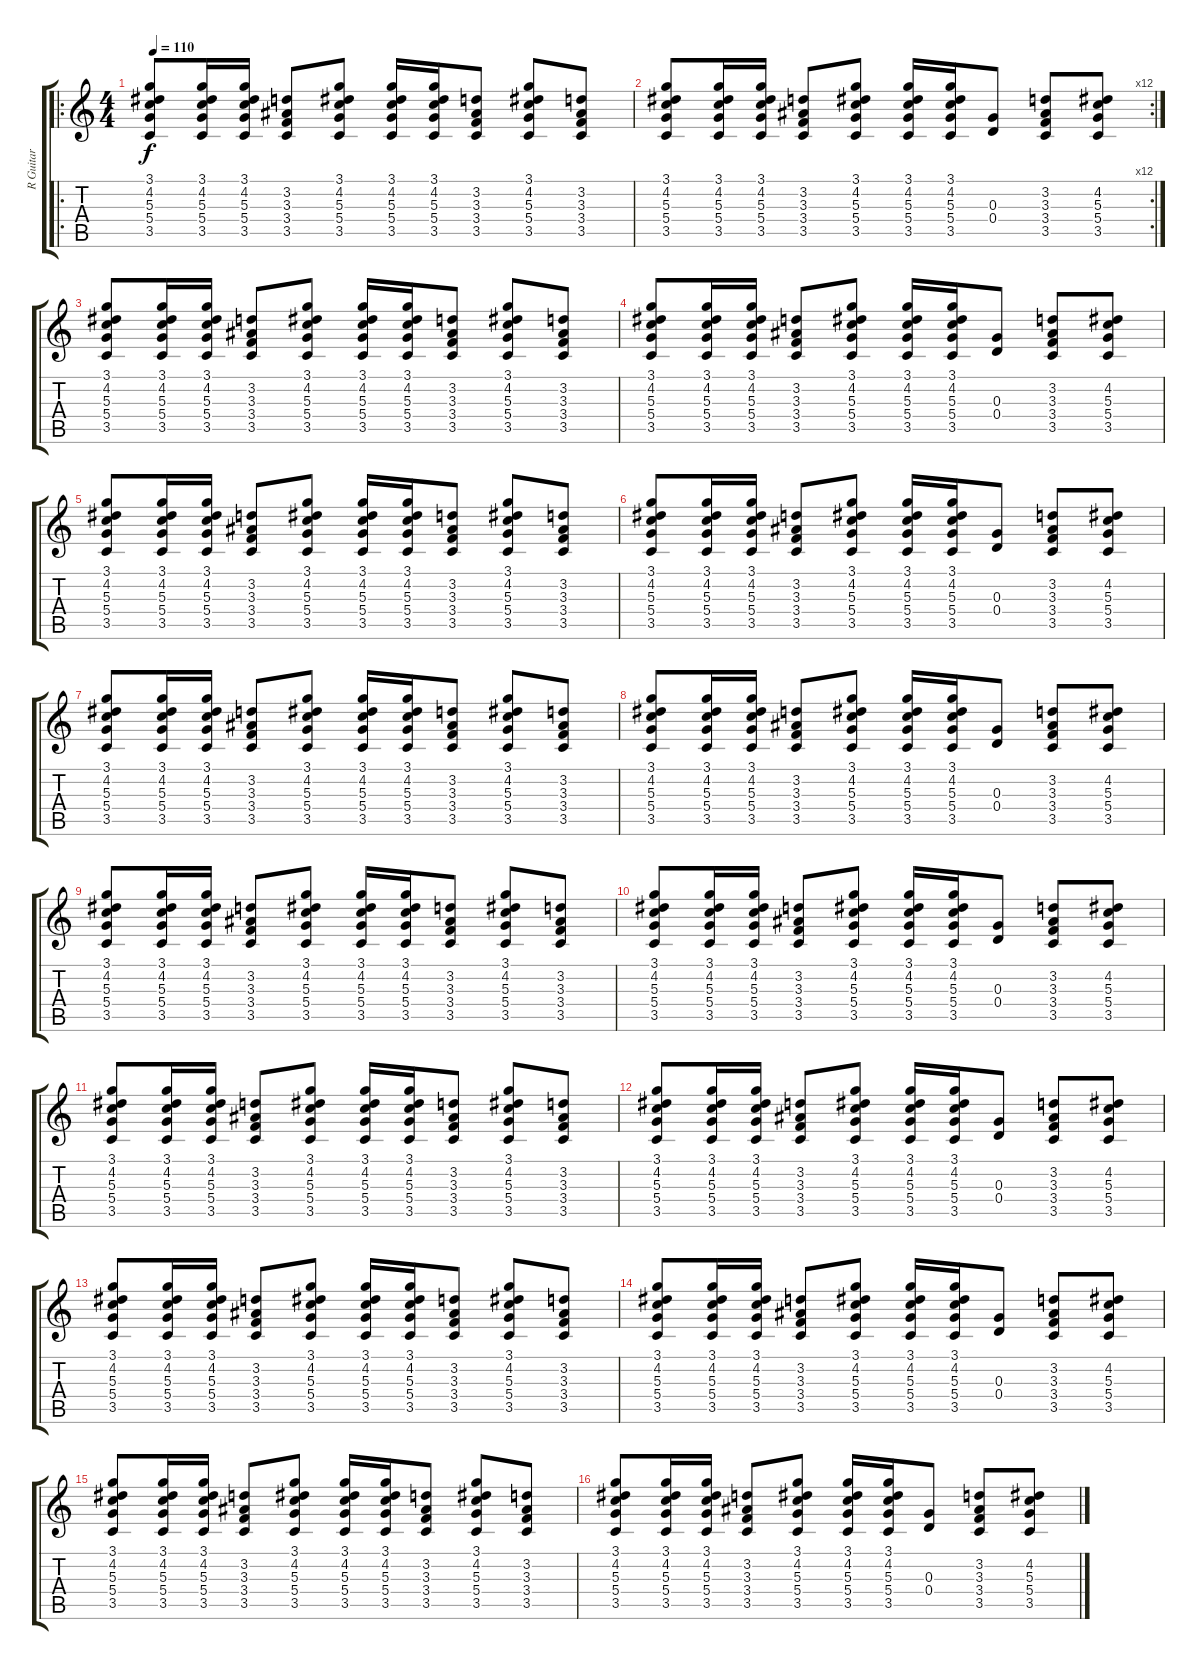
\track ("R Guitar" "R Guitar") {instrument acousticguitarnylon}
\staff {score tabs}
\tuning (E4 B3 G3 D3 A2 E2) {hide}
\ro
\ts (4 4)
\tempo 110
\clef g2
\ks c
(3.1 4.2 5.3 5.4 3.5).8{dy f instrument acousticguitarnylon} (3.1 4.2 5.3 5.4 3.5).16 (3.1 4.2 5.3 5.4 3.5).16 (3.2 3.3 3.4 3.5).8 (3.1 4.2 5.3 5.4 3.5).8 (3.1 4.2 5.3 5.4 3.5).16 (3.1 4.2 5.3 5.4 3.5).16 (3.2 3.3 3.4 3.5).8 (3.1 4.2 5.3 5.4 3.5).8 (3.2 3.3 3.4 3.5).8 |
\rc 12
(3.1 4.2 5.3 5.4 3.5).8 (3.1 4.2 5.3 5.4 3.5).16 (3.1 4.2 5.3 5.4 3.5).16 (3.2 3.3 3.4 3.5).8 (3.1 4.2 5.3 5.4 3.5).8 (3.1 4.2 5.3 5.4 3.5).16 (3.1 4.2 5.3 5.4 3.5).16 (0.3 0.4).8 (3.2 3.3 3.4 3.5).8 (4.2 5.3 5.4 3.5).8 |
(3.1 4.2 5.3 5.4 3.5).8 (3.1 4.2 5.3 5.4 3.5).16 (3.1 4.2 5.3 5.4 3.5).16 (3.2 3.3 3.4 3.5).8 (3.1 4.2 5.3 5.4 3.5).8 (3.1 4.2 5.3 5.4 3.5).16 (3.1 4.2 5.3 5.4 3.5).16 (3.2 3.3 3.4 3.5).8 (3.1 4.2 5.3 5.4 3.5).8 (3.2 3.3 3.4 3.5).8 |
(3.1 4.2 5.3 5.4 3.5).8 (3.1 4.2 5.3 5.4 3.5).16 (3.1 4.2 5.3 5.4 3.5).16 (3.2 3.3 3.4 3.5).8 (3.1 4.2 5.3 5.4 3.5).8 (3.1 4.2 5.3 5.4 3.5).16 (3.1 4.2 5.3 5.4 3.5).16 (0.3 0.4).8 (3.2 3.3 3.4 3.5).8 (4.2 5.3 5.4 3.5).8 |
(3.1 4.2 5.3 5.4 3.5).8 (3.1 4.2 5.3 5.4 3.5).16 (3.1 4.2 5.3 5.4 3.5).16 (3.2 3.3 3.4 3.5).8 (3.1 4.2 5.3 5.4 3.5).8 (3.1 4.2 5.3 5.4 3.5).16 (3.1 4.2 5.3 5.4 3.5).16 (3.2 3.3 3.4 3.5).8 (3.1 4.2 5.3 5.4 3.5).8 (3.2 3.3 3.4 3.5).8 |
(3.1 4.2 5.3 5.4 3.5).8 (3.1 4.2 5.3 5.4 3.5).16 (3.1 4.2 5.3 5.4 3.5).16 (3.2 3.3 3.4 3.5).8 (3.1 4.2 5.3 5.4 3.5).8 (3.1 4.2 5.3 5.4 3.5).16 (3.1 4.2 5.3 5.4 3.5).16 (0.3 0.4).8 (3.2 3.3 3.4 3.5).8 (4.2 5.3 5.4 3.5).8 |
(3.1 4.2 5.3 5.4 3.5).8 (3.1 4.2 5.3 5.4 3.5).16 (3.1 4.2 5.3 5.4 3.5).16 (3.2 3.3 3.4 3.5).8 (3.1 4.2 5.3 5.4 3.5).8 (3.1 4.2 5.3 5.4 3.5).16 (3.1 4.2 5.3 5.4 3.5).16 (3.2 3.3 3.4 3.5).8 (3.1 4.2 5.3 5.4 3.5).8 (3.2 3.3 3.4 3.5).8 |
(3.1 4.2 5.3 5.4 3.5).8 (3.1 4.2 5.3 5.4 3.5).16 (3.1 4.2 5.3 5.4 3.5).16 (3.2 3.3 3.4 3.5).8 (3.1 4.2 5.3 5.4 3.5).8 (3.1 4.2 5.3 5.4 3.5).16 (3.1 4.2 5.3 5.4 3.5).16 (0.3 0.4).8 (3.2 3.3 3.4 3.5).8 (4.2 5.3 5.4 3.5).8 |
(3.1 4.2 5.3 5.4 3.5).8 (3.1 4.2 5.3 5.4 3.5).16 (3.1 4.2 5.3 5.4 3.5).16 (3.2 3.3 3.4 3.5).8 (3.1 4.2 5.3 5.4 3.5).8 (3.1 4.2 5.3 5.4 3.5).16 (3.1 4.2 5.3 5.4 3.5).16 (3.2 3.3 3.4 3.5).8 (3.1 4.2 5.3 5.4 3.5).8 (3.2 3.3 3.4 3.5).8 |
(3.1 4.2 5.3 5.4 3.5).8 (3.1 4.2 5.3 5.4 3.5).16 (3.1 4.2 5.3 5.4 3.5).16 (3.2 3.3 3.4 3.5).8 (3.1 4.2 5.3 5.4 3.5).8 (3.1 4.2 5.3 5.4 3.5).16 (3.1 4.2 5.3 5.4 3.5).16 (0.3 0.4).8 (3.2 3.3 3.4 3.5).8 (4.2 5.3 5.4 3.5).8 |
(3.1 4.2 5.3 5.4 3.5).8 (3.1 4.2 5.3 5.4 3.5).16 (3.1 4.2 5.3 5.4 3.5).16 (3.2 3.3 3.4 3.5).8 (3.1 4.2 5.3 5.4 3.5).8 (3.1 4.2 5.3 5.4 3.5).16 (3.1 4.2 5.3 5.4 3.5).16 (3.2 3.3 3.4 3.5).8 (3.1 4.2 5.3 5.4 3.5).8 (3.2 3.3 3.4 3.5).8 |
(3.1 4.2 5.3 5.4 3.5).8 (3.1 4.2 5.3 5.4 3.5).16 (3.1 4.2 5.3 5.4 3.5).16 (3.2 3.3 3.4 3.5).8 (3.1 4.2 5.3 5.4 3.5).8 (3.1 4.2 5.3 5.4 3.5).16 (3.1 4.2 5.3 5.4 3.5).16 (0.3 0.4).8 (3.2 3.3 3.4 3.5).8 (4.2 5.3 5.4 3.5).8 |
(3.1 4.2 5.3 5.4 3.5).8 (3.1 4.2 5.3 5.4 3.5).16 (3.1 4.2 5.3 5.4 3.5).16 (3.2 3.3 3.4 3.5).8 (3.1 4.2 5.3 5.4 3.5).8 (3.1 4.2 5.3 5.4 3.5).16 (3.1 4.2 5.3 5.4 3.5).16 (3.2 3.3 3.4 3.5).8 (3.1 4.2 5.3 5.4 3.5).8 (3.2 3.3 3.4 3.5).8 |
(3.1 4.2 5.3 5.4 3.5).8 (3.1 4.2 5.3 5.4 3.5).16 (3.1 4.2 5.3 5.4 3.5).16 (3.2 3.3 3.4 3.5).8 (3.1 4.2 5.3 5.4 3.5).8 (3.1 4.2 5.3 5.4 3.5).16 (3.1 4.2 5.3 5.4 3.5).16 (0.3 0.4).8 (3.2 3.3 3.4 3.5).8 (4.2 5.3 5.4 3.5).8 |
(3.1 4.2 5.3 5.4 3.5).8 (3.1 4.2 5.3 5.4 3.5).16 (3.1 4.2 5.3 5.4 3.5).16 (3.2 3.3 3.4 3.5).8 (3.1 4.2 5.3 5.4 3.5).8 (3.1 4.2 5.3 5.4 3.5).16 (3.1 4.2 5.3 5.4 3.5).16 (3.2 3.3 3.4 3.5).8 (3.1 4.2 5.3 5.4 3.5).8 (3.2 3.3 3.4 3.5).8 |
(3.1 4.2 5.3 5.4 3.5).8 (3.1 4.2 5.3 5.4 3.5).16 (3.1 4.2 5.3 5.4 3.5).16 (3.2 3.3 3.4 3.5).8 (3.1 4.2 5.3 5.4 3.5).8 (3.1 4.2 5.3 5.4 3.5).16 (3.1 4.2 5.3 5.4 3.5).16 (0.3 0.4).8 (3.2 3.3 3.4 3.5).8 (4.2 5.3 5.4 3.5).8
